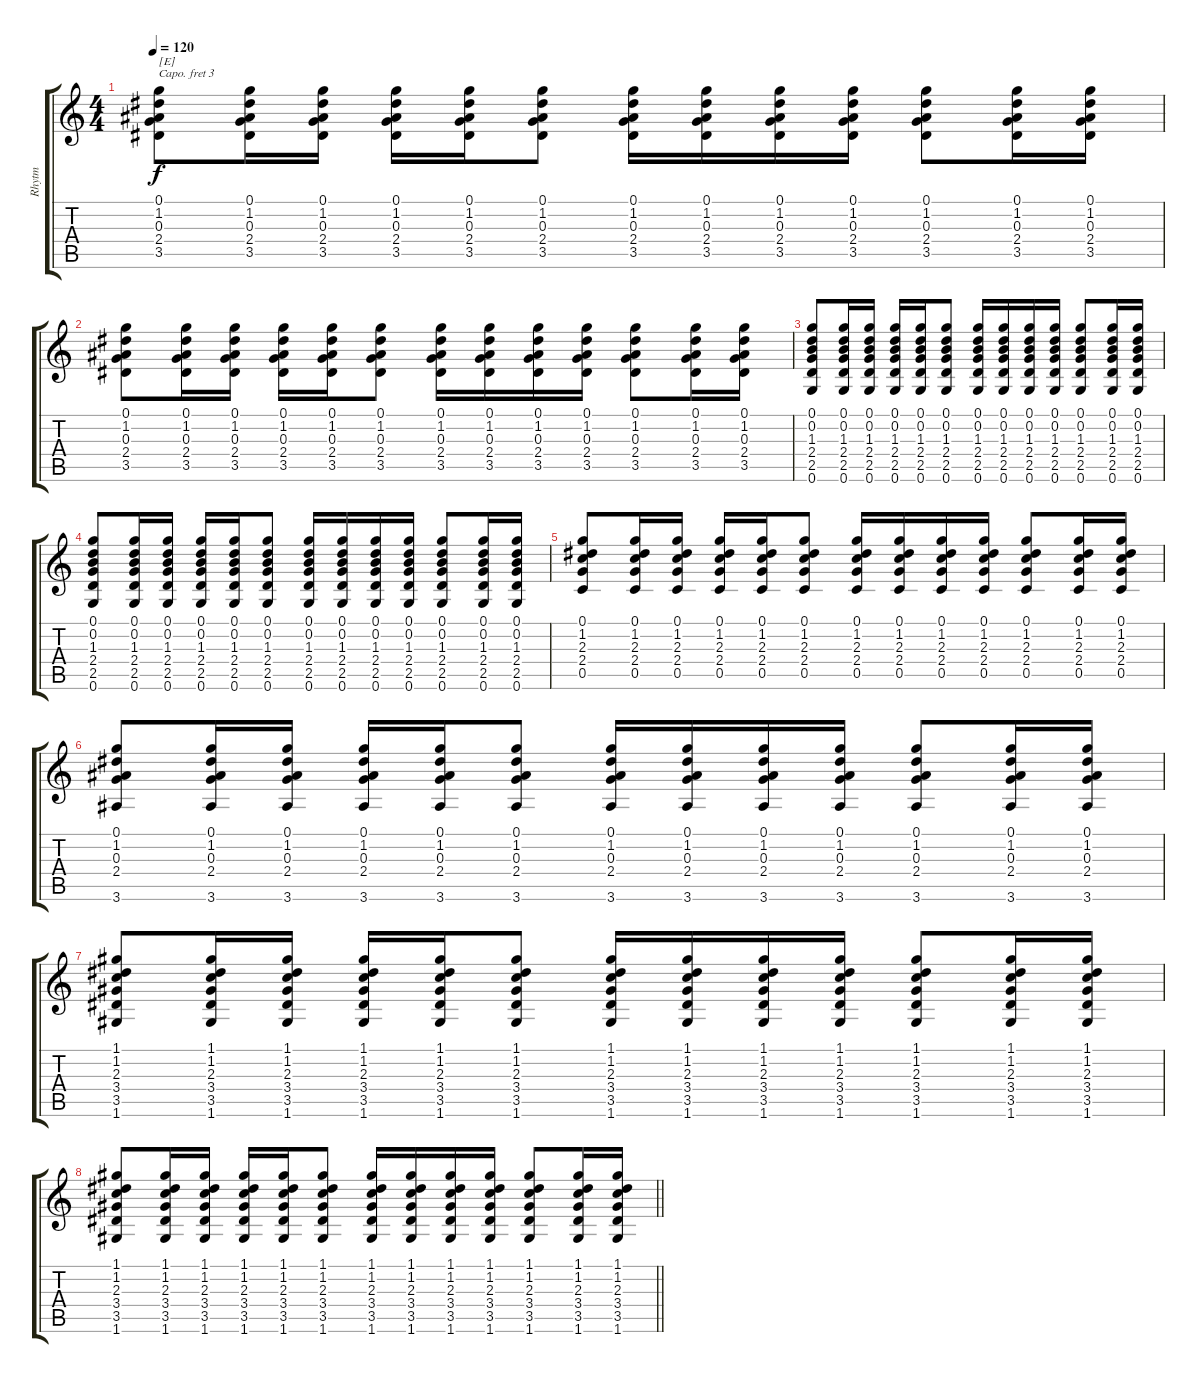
\track ("Rhytm" "Rhytm") {instrument acousticguitarsteel}
\staff {score tabs}
\capo 3
\tuning (E4 B3 G3 D3 A2 E2) {hide}
\ts (4 4)
\tempo 120
\clef g2
\ks c
(0.1 1.2 0.3 2.4 3.5).8{txt "[E]" dy f} (0.1 1.2 0.3 2.4 3.5).16 (0.1 1.2 0.3 2.4 3.5).16 (0.1 1.2 0.3 2.4 3.5).16 (0.1 1.2 0.3 2.4 3.5).16 (0.1 1.2 0.3 2.4 3.5).8 (0.1 1.2 0.3 2.4 3.5).16 (0.1 1.2 0.3 2.4 3.5).16 (0.1 1.2 0.3 2.4 3.5).16 (0.1 1.2 0.3 2.4 3.5).16 (0.1 1.2 0.3 2.4 3.5).8 (0.1 1.2 0.3 2.4 3.5).16 (0.1 1.2 0.3 2.4 3.5).16 |
(0.1 1.2 0.3 2.4 3.5).8 (0.1 1.2 0.3 2.4 3.5).16 (0.1 1.2 0.3 2.4 3.5).16 (0.1 1.2 0.3 2.4 3.5).16 (0.1 1.2 0.3 2.4 3.5).16 (0.1 1.2 0.3 2.4 3.5).8 (0.1 1.2 0.3 2.4 3.5).16 (0.1 1.2 0.3 2.4 3.5).16 (0.1 1.2 0.3 2.4 3.5).16 (0.1 1.2 0.3 2.4 3.5).16 (0.1 1.2 0.3 2.4 3.5).8 (0.1 1.2 0.3 2.4 3.5).16 (0.1 1.2 0.3 2.4 3.5).16 |
(0.1 0.2 1.3 2.4 2.5 0.6).8 (0.1 0.2 1.3 2.4 2.5 0.6).16 (0.1 0.2 1.3 2.4 2.5 0.6).16 (0.1 0.2 1.3 2.4 2.5 0.6).16 (0.1 0.2 1.3 2.4 2.5 0.6).16 (0.1 0.2 1.3 2.4 2.5 0.6).8 (0.1 0.2 1.3 2.4 2.5 0.6).16 (0.1 0.2 1.3 2.4 2.5 0.6).16 (0.1 0.2 1.3 2.4 2.5 0.6).16 (0.1 0.2 1.3 2.4 2.5 0.6).16 (0.1 0.2 1.3 2.4 2.5 0.6).8 (0.1 0.2 1.3 2.4 2.5 0.6).16 (0.1 0.2 1.3 2.4 2.5 0.6).16 |
(0.1 0.2 1.3 2.4 2.5 0.6).8 (0.1 0.2 1.3 2.4 2.5 0.6).16 (0.1 0.2 1.3 2.4 2.5 0.6).16 (0.1 0.2 1.3 2.4 2.5 0.6).16 (0.1 0.2 1.3 2.4 2.5 0.6).16 (0.1 0.2 1.3 2.4 2.5 0.6).8 (0.1 0.2 1.3 2.4 2.5 0.6).16 (0.1 0.2 1.3 2.4 2.5 0.6).16 (0.1 0.2 1.3 2.4 2.5 0.6).16 (0.1 0.2 1.3 2.4 2.5 0.6).16 (0.1 0.2 1.3 2.4 2.5 0.6).8 (0.1 0.2 1.3 2.4 2.5 0.6).16 (0.1 0.2 1.3 2.4 2.5 0.6).16 |
(0.1 1.2 2.3 2.4 0.5).8 (0.1 1.2 2.3 2.4 0.5).16 (0.1 1.2 2.3 2.4 0.5).16 (0.1 1.2 2.3 2.4 0.5).16 (0.1 1.2 2.3 2.4 0.5).16 (0.1 1.2 2.3 2.4 0.5).8 (0.1 1.2 2.3 2.4 0.5).16 (0.1 1.2 2.3 2.4 0.5).16 (0.1 1.2 2.3 2.4 0.5).16 (0.1 1.2 2.3 2.4 0.5).16 (0.1 1.2 2.3 2.4 0.5).8 (0.1 1.2 2.3 2.4 0.5).16 (0.1 1.2 2.3 2.4 0.5).16 |
(0.1 1.2 0.3 2.4 3.6).8 (0.1 1.2 0.3 2.4 3.6).16 (0.1 1.2 0.3 2.4 3.6).16 (0.1 1.2 0.3 2.4 3.6).16 (0.1 1.2 0.3 2.4 3.6).16 (0.1 1.2 0.3 2.4 3.6).8 (0.1 1.2 0.3 2.4 3.6).16 (0.1 1.2 0.3 2.4 3.6).16 (0.1 1.2 0.3 2.4 3.6).16 (0.1 1.2 0.3 2.4 3.6).16 (0.1 1.2 0.3 2.4 3.6).8 (0.1 1.2 0.3 2.4 3.6).16 (0.1 1.2 0.3 2.4 3.6).16 |
(1.1 1.2 2.3 3.4 3.5 1.6).8 (1.1 1.2 2.3 3.4 3.5 1.6).16 (1.1 1.2 2.3 3.4 3.5 1.6).16 (1.1 1.2 2.3 3.4 3.5 1.6).16 (1.1 1.2 2.3 3.4 3.5 1.6).16 (1.1 1.2 2.3 3.4 3.5 1.6).8 (1.1 1.2 2.3 3.4 3.5 1.6).16 (1.1 1.2 2.3 3.4 3.5 1.6).16 (1.1 1.2 2.3 3.4 3.5 1.6).16 (1.1 1.2 2.3 3.4 3.5 1.6).16 (1.1 1.2 2.3 3.4 3.5 1.6).8 (1.1 1.2 2.3 3.4 3.5 1.6).16 (1.1 1.2 2.3 3.4 3.5 1.6).16 |
\barLineRight lightlight
(1.1 1.2 2.3 3.4 3.5 1.6).8 (1.1 1.2 2.3 3.4 3.5 1.6).16 (1.1 1.2 2.3 3.4 3.5 1.6).16 (1.1 1.2 2.3 3.4 3.5 1.6).16 (1.1 1.2 2.3 3.4 3.5 1.6).16 (1.1 1.2 2.3 3.4 3.5 1.6).8 (1.1 1.2 2.3 3.4 3.5 1.6).16 (1.1 1.2 2.3 3.4 3.5 1.6).16 (1.1 1.2 2.3 3.4 3.5 1.6).16 (1.1 1.2 2.3 3.4 3.5 1.6).16 (1.1 1.2 2.3 3.4 3.5 1.6).8 (1.1 1.2 2.3 3.4 3.5 1.6).16 (1.1 1.2 2.3 3.4 3.5 1.6).16
